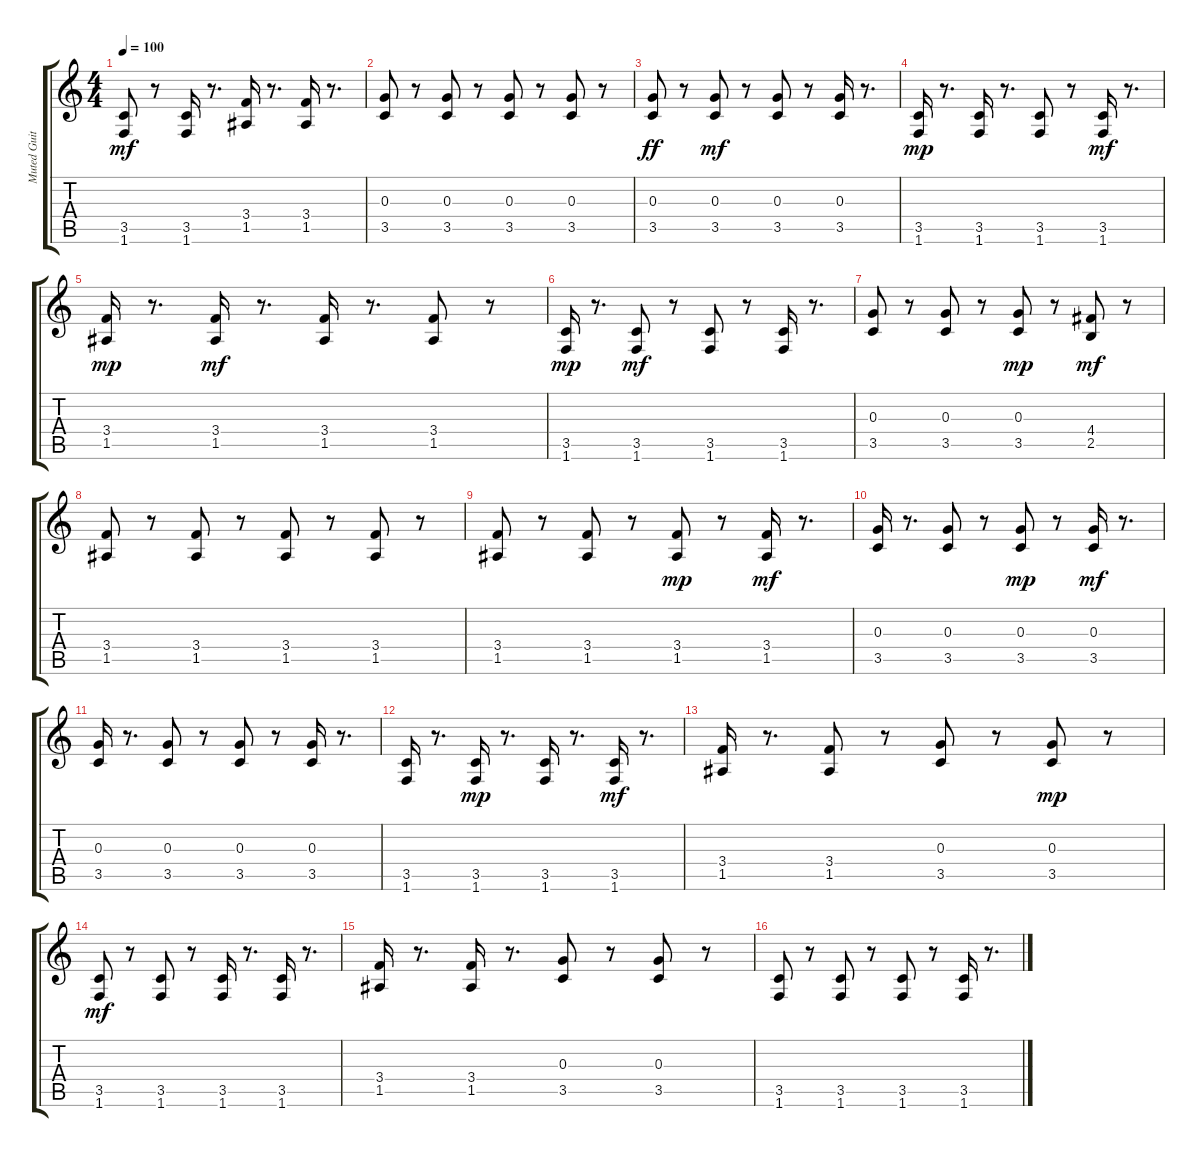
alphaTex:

\track ("Muted Guitar" "Muted Guit") {instrument electricguitarmuted}
\staff {score tabs}
\tuning (E4 B3 G3 D3 A2 E2) {hide}
\ts (4 4)
\tempo 100
\clef g2
\ks c
(3.5 1.6).8{dy mf} r.8 (3.5 1.6).16 r.8{d} (3.4 1.5).16 r.8{d} (3.4 1.5).16 r.8{d} |
(0.3 3.5).8 r.8 (0.3 3.5).8 r.8 (0.3 3.5).8 r.8 (0.3 3.5).8 r.8 |
(0.3 3.5).8{dy ff} r.8 (0.3 3.5).8{dy mf} r.8 (0.3 3.5).8 r.8 (0.3 3.5).16 r.8{d} |
(3.5 1.6).16{dy mp} r.8{d} (3.5 1.6).16 r.8{d} (3.5 1.6).8 r.8 (3.5 1.6).16{dy mf} r.8{d} |
(3.4 1.5).16{dy mp} r.8{d} (3.4 1.5).16{dy mf} r.8{d} (3.4 1.5).16 r.8{d} (3.4 1.5).8 r.8 |
(3.5 1.6).16{dy mp} r.8{d} (3.5 1.6).8{dy mf} r.8 (3.5 1.6).8 r.8 (3.5 1.6).16 r.8{d} |
(0.3 3.5).8 r.8 (0.3 3.5).8 r.8 (0.3 3.5).8{dy mp} r.8 (4.4 2.5).8{dy mf} r.8 |
(3.4 1.5).8 r.8 (3.4 1.5).8 r.8 (3.4 1.5).8 r.8 (3.4 1.5).8 r.8 |
(3.4 1.5).8 r.8 (3.4 1.5).8 r.8 (3.4 1.5).8{dy mp} r.8 (3.4 1.5).16{dy mf} r.8{d} |
(0.3 3.5).16 r.8{d} (0.3 3.5).8 r.8 (0.3 3.5).8{dy mp} r.8 (0.3 3.5).16{dy mf} r.8{d} |
(0.3 3.5).16 r.8{d} (0.3 3.5).8 r.8 (0.3 3.5).8 r.8 (0.3 3.5).16 r.8{d} |
(3.5 1.6).16 r.8{d} (3.5 1.6).16{dy mp volume 15} r.8{d} (3.5 1.6).16{volume 14} r.8{d} (3.5 1.6).16{dy mf volume 14} r.8{d} |
(3.4 1.5).16{volume 14} r.8{d} (3.4 1.5).8{volume 13} r.8 (0.3 3.5).8{volume 12} r.8 (0.3 3.5).8{dy mp volume 11} r.8 |
(3.5 1.6).8{dy mf volume 10} r.8 (3.5 1.6).8{volume 10} r.8 (3.5 1.6).16{volume 9} r.8{d} (3.5 1.6).16{volume 9} r.8{d} |
(3.4 1.5).16{volume 8} r.8{d} (3.4 1.5).16{volume 7} r.8{d} (0.3 3.5).8{volume 7} r.8 (0.3 3.5).8{volume 6} r.8 |
(3.5 1.6).8{volume 6} r.8 (3.5 1.6).8{volume 5} r.8 (3.5 1.6).8{volume 5} r.8 (3.5 1.6).16{volume 4} r.8{d}
